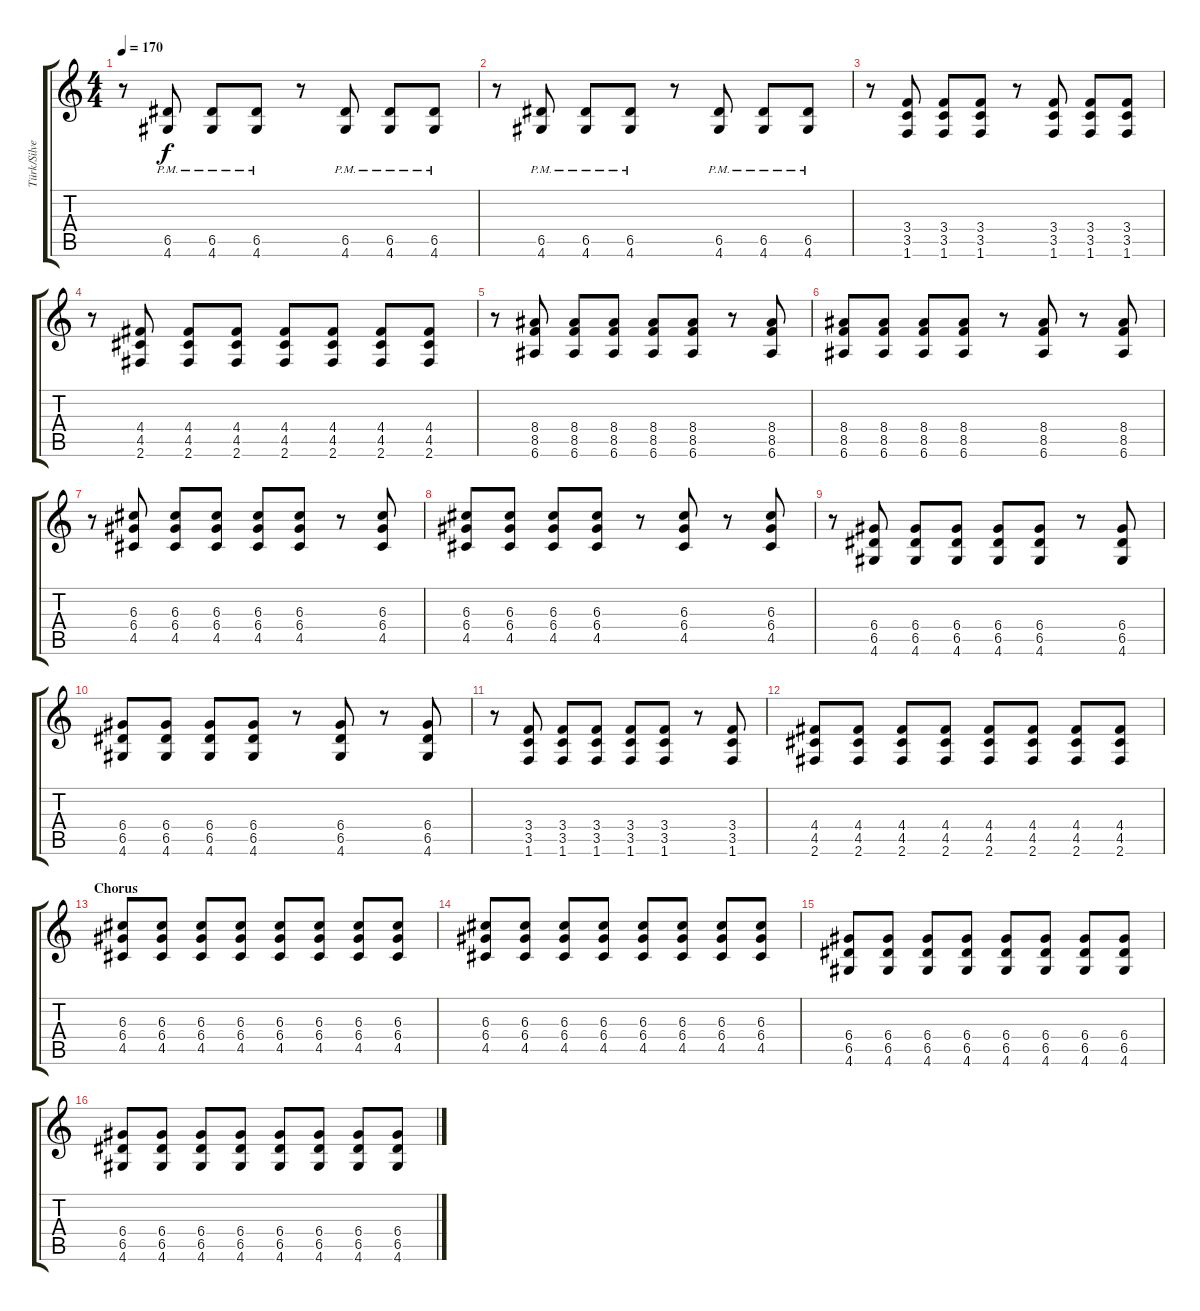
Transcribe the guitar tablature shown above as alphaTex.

\track ("Türk/Silver 2" "Türk/Silve") {instrument distortionguitar}
\staff {score tabs}
\tuning (E4 B3 G3 D3 A2 E2) {hide}
\ts (4 4)
\tempo 170
\clef g2
\ks c
r.8{dy f} (6.5{pm} 4.6{pm}).8 (6.5{pm} 4.6{pm}).8 (6.5{pm} 4.6{pm}).8 r.8 (6.5{pm} 4.6{pm}).8 (6.5{pm} 4.6{pm}).8 (6.5{pm} 4.6{pm}).8 |
r.8 (6.5{pm} 4.6{pm}).8 (6.5{pm} 4.6{pm}).8 (6.5{pm} 4.6{pm}).8 r.8 (6.5{pm} 4.6{pm}).8 (6.5{pm} 4.6{pm}).8 (6.5{pm} 4.6{pm}).8 |
r.8 (3.4 3.5 1.6).8 (3.4 3.5 1.6).8 (3.4 3.5 1.6).8 r.8 (3.4 3.5 1.6).8 (3.4 3.5 1.6).8 (3.4 3.5 1.6).8 |
r.8 (4.4 4.5 2.6).8 (4.4 4.5 2.6).8 (4.4 4.5 2.6).8 (4.4 4.5 2.6).8 (4.4 4.5 2.6).8 (4.4 4.5 2.6).8 (4.4 4.5 2.6).8 |
r.8 (8.4 8.5 6.6).8 (8.4 8.5 6.6).8 (8.4 8.5 6.6).8 (8.4 8.5 6.6).8 (8.4 8.5 6.6).8 r.8 (8.4 8.5 6.6).8 |
(8.4 8.5 6.6).8 (8.4 8.5 6.6).8 (8.4 8.5 6.6).8 (8.4 8.5 6.6).8 r.8 (8.4 8.5 6.6).8 r.8 (8.4 8.5 6.6).8 |
r.8 (6.3 6.4 4.5).8 (6.3 6.4 4.5).8 (6.3 6.4 4.5).8 (6.3 6.4 4.5).8 (6.3 6.4 4.5).8 r.8 (6.3 6.4 4.5).8 |
(6.3 6.4 4.5).8 (6.3 6.4 4.5).8 (6.3 6.4 4.5).8 (6.3 6.4 4.5).8 r.8 (6.3 6.4 4.5).8 r.8 (6.3 6.4 4.5).8 |
r.8 (6.4 6.5 4.6).8 (6.4 6.5 4.6).8 (6.4 6.5 4.6).8 (6.4 6.5 4.6).8 (6.4 6.5 4.6).8 r.8 (6.4 6.5 4.6).8 |
(6.4 6.5 4.6).8 (6.4 6.5 4.6).8 (6.4 6.5 4.6).8 (6.4 6.5 4.6).8 r.8 (6.4 6.5 4.6).8 r.8 (6.4 6.5 4.6).8 |
r.8 (3.4 3.5 1.6).8 (3.4 3.5 1.6).8 (3.4 3.5 1.6).8 (3.4 3.5 1.6).8 (3.4 3.5 1.6).8 r.8 (3.4 3.5 1.6).8 |
(4.4 4.5 2.6).8 (4.4 4.5 2.6).8 (4.4 4.5 2.6).8 (4.4 4.5 2.6).8 (4.4 4.5 2.6).8 (4.4 4.5 2.6).8 (4.4 4.5 2.6).8 (4.4 4.5 2.6).8 |
\section ("" "Chorus")
(6.3 6.4 4.5).8 (6.3 6.4 4.5).8 (6.3 6.4 4.5).8 (6.3 6.4 4.5).8 (6.3 6.4 4.5).8 (6.3 6.4 4.5).8 (6.3 6.4 4.5).8 (6.3 6.4 4.5).8 |
(6.3 6.4 4.5).8 (6.3 6.4 4.5).8 (6.3 6.4 4.5).8 (6.3 6.4 4.5).8 (6.3 6.4 4.5).8 (6.3 6.4 4.5).8 (6.3 6.4 4.5).8 (6.3 6.4 4.5).8 |
(6.4 6.5 4.6).8 (6.4 6.5 4.6).8 (6.4 6.5 4.6).8 (6.4 6.5 4.6).8 (6.4 6.5 4.6).8 (6.4 6.5 4.6).8 (6.4 6.5 4.6).8 (6.4 6.5 4.6).8 |
(6.4 6.5 4.6).8 (6.4 6.5 4.6).8 (6.4 6.5 4.6).8 (6.4 6.5 4.6).8 (6.4 6.5 4.6).8 (6.4 6.5 4.6).8 (6.4 6.5 4.6).8 (6.4 6.5 4.6).8
